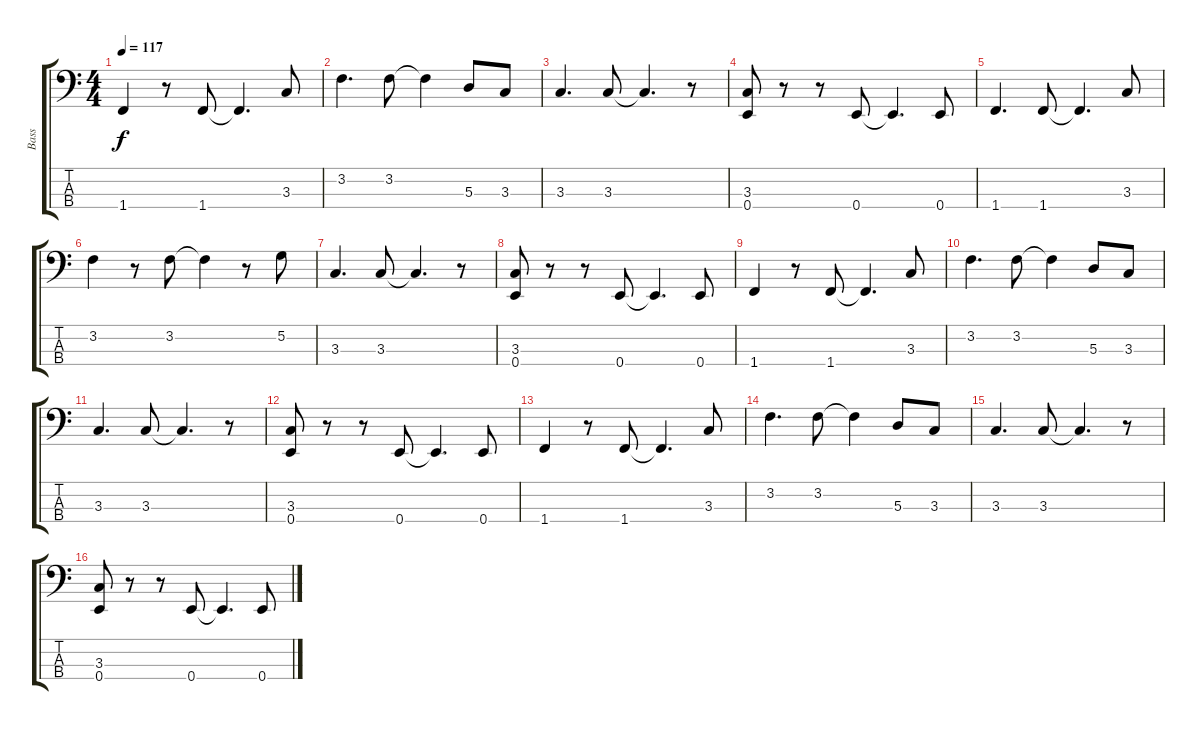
\track ("Bass" "Bass") {instrument electricbassfinger}
\staff {score tabs}
\tuning (G2 D2 A1 E1) {hide}
\ts (4 4)
\tempo 117
\clef f4
\ks c
1.4.4{dy f} r.8 1.4.8 1.4{t}.4{d} 3.3.8 |
3.2.4{d} 3.2.8 3.2{t}.4 5.3.8 3.3.8 |
3.3.4{d} 3.3.8 3.3{t}.4{d} r.8 |
(3.3 0.4).8 r.8 r.8 0.4.8 0.4{t}.4{d} 0.4.8 |
1.4.4{d} 1.4.8 1.4{t}.4{d} 3.3.8 |
3.2.4 r.8 3.2.8 3.2{t}.4 r.8 5.2.8 |
3.3.4{d} 3.3.8 3.3{t}.4{d} r.8 |
(3.3 0.4).8 r.8 r.8 0.4.8 0.4{t}.4{d} 0.4.8 |
1.4.4 r.8 1.4.8 1.4{t}.4{d} 3.3.8 |
3.2.4{d} 3.2.8 3.2{t}.4 5.3.8 3.3.8 |
3.3.4{d} 3.3.8 3.3{t}.4{d} r.8 |
(3.3 0.4).8 r.8 r.8 0.4.8 0.4{t}.4{d} 0.4.8 |
1.4.4 r.8 1.4.8 1.4{t}.4{d} 3.3.8 |
3.2.4{d} 3.2.8 3.2{t}.4 5.3.8 3.3.8 |
3.3.4{d} 3.3.8 3.3{t}.4{d} r.8 |
(3.3 0.4).8 r.8 r.8 0.4.8 0.4{t}.4{d} 0.4.8
